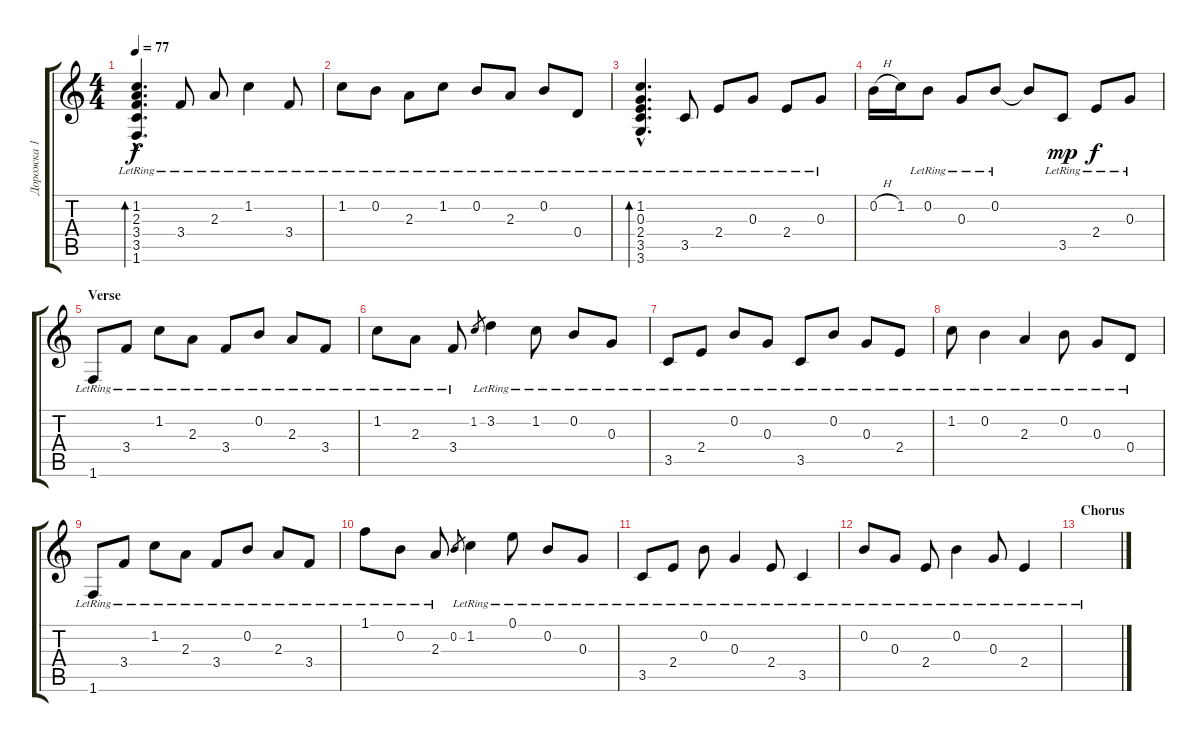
\track ("Дорожка 1" "Дорожка 1") {instrument electricguitarjazz}
\staff {score tabs}
\tuning (E4 B3 G3 D3 A2 E2) {hide}
\ts (4 4)
\tempo 77
\clef g2
\ks c
(1.2{hac lr} 2.3{hac lr} 3.4{hac lr} 3.5{hac lr} 1.6{hac lr}).4{d bd 120 dy f} 3.4{lr}.8 2.3{lr}.8 1.2{lr}.4 3.4{lr}.8 |
1.2{lr}.8 0.2{lr}.8 2.3{lr}.8 1.2{lr}.8 0.2{lr}.8 2.3{lr}.8 0.2{lr}.8 0.4{lr}.8 |
(1.2{hac lr} 0.3{hac lr} 2.4{hac lr} 3.5{hac lr} 3.6{hac lr}).4{d bd 60} 3.5{lr}.8 2.4{lr}.8 0.3{lr}.8 2.4{lr}.8 0.3{lr}.8 |
0.2{h}.16 1.2.16 0.2{lr}.8 0.3{lr}.8 0.2{lr}.8 0.2{t}.8 3.5{lr}.8{dy mp} 2.4{lr}.8{dy f} 0.3{lr}.8 |
\section ("" "Verse")
1.6{lr}.8 3.4{lr}.8 1.2{lr}.8 2.3{lr}.8 3.4{lr}.8 0.2{lr}.8 2.3{lr}.8 3.4{lr}.8 |
1.2{lr}.8 2.3{lr}.8 3.4{lr}.8 1.2.8{gr} 3.2{lr}.4 1.2{lr}.8 0.2{lr}.8 0.3{lr}.8 |
3.5{lr}.8 2.4{lr}.8 0.2{lr}.8 0.3{lr}.8 3.5{lr}.8 0.2{lr}.8 0.3{lr}.8 2.4{lr}.8 |
1.2{lr}.8 0.2{lr}.4 2.3{lr}.4 0.2{lr}.8 0.3{lr}.8 0.4{lr}.8 |
1.6{lr}.8 3.4{lr}.8 1.2{lr}.8 2.3{lr}.8 3.4{lr}.8 0.2{lr}.8 2.3{lr}.8 3.4{lr}.8 |
1.1{lr}.8 0.2{lr}.8 2.3{lr}.8 0.2.8{gr} 1.2{lr}.4 0.1{lr}.8 0.2{lr}.8 0.3{lr}.8 |
3.5{lr}.8 2.4{lr}.8 0.2{lr}.8 0.3{lr}.4 2.4{lr}.8 3.5{lr}.4 |
0.2{lr}.8 0.3{lr}.8 2.4{lr}.8 0.2{lr}.4 0.3{lr}.8 2.4{lr}.4 |
\section ("" "Chorus")
